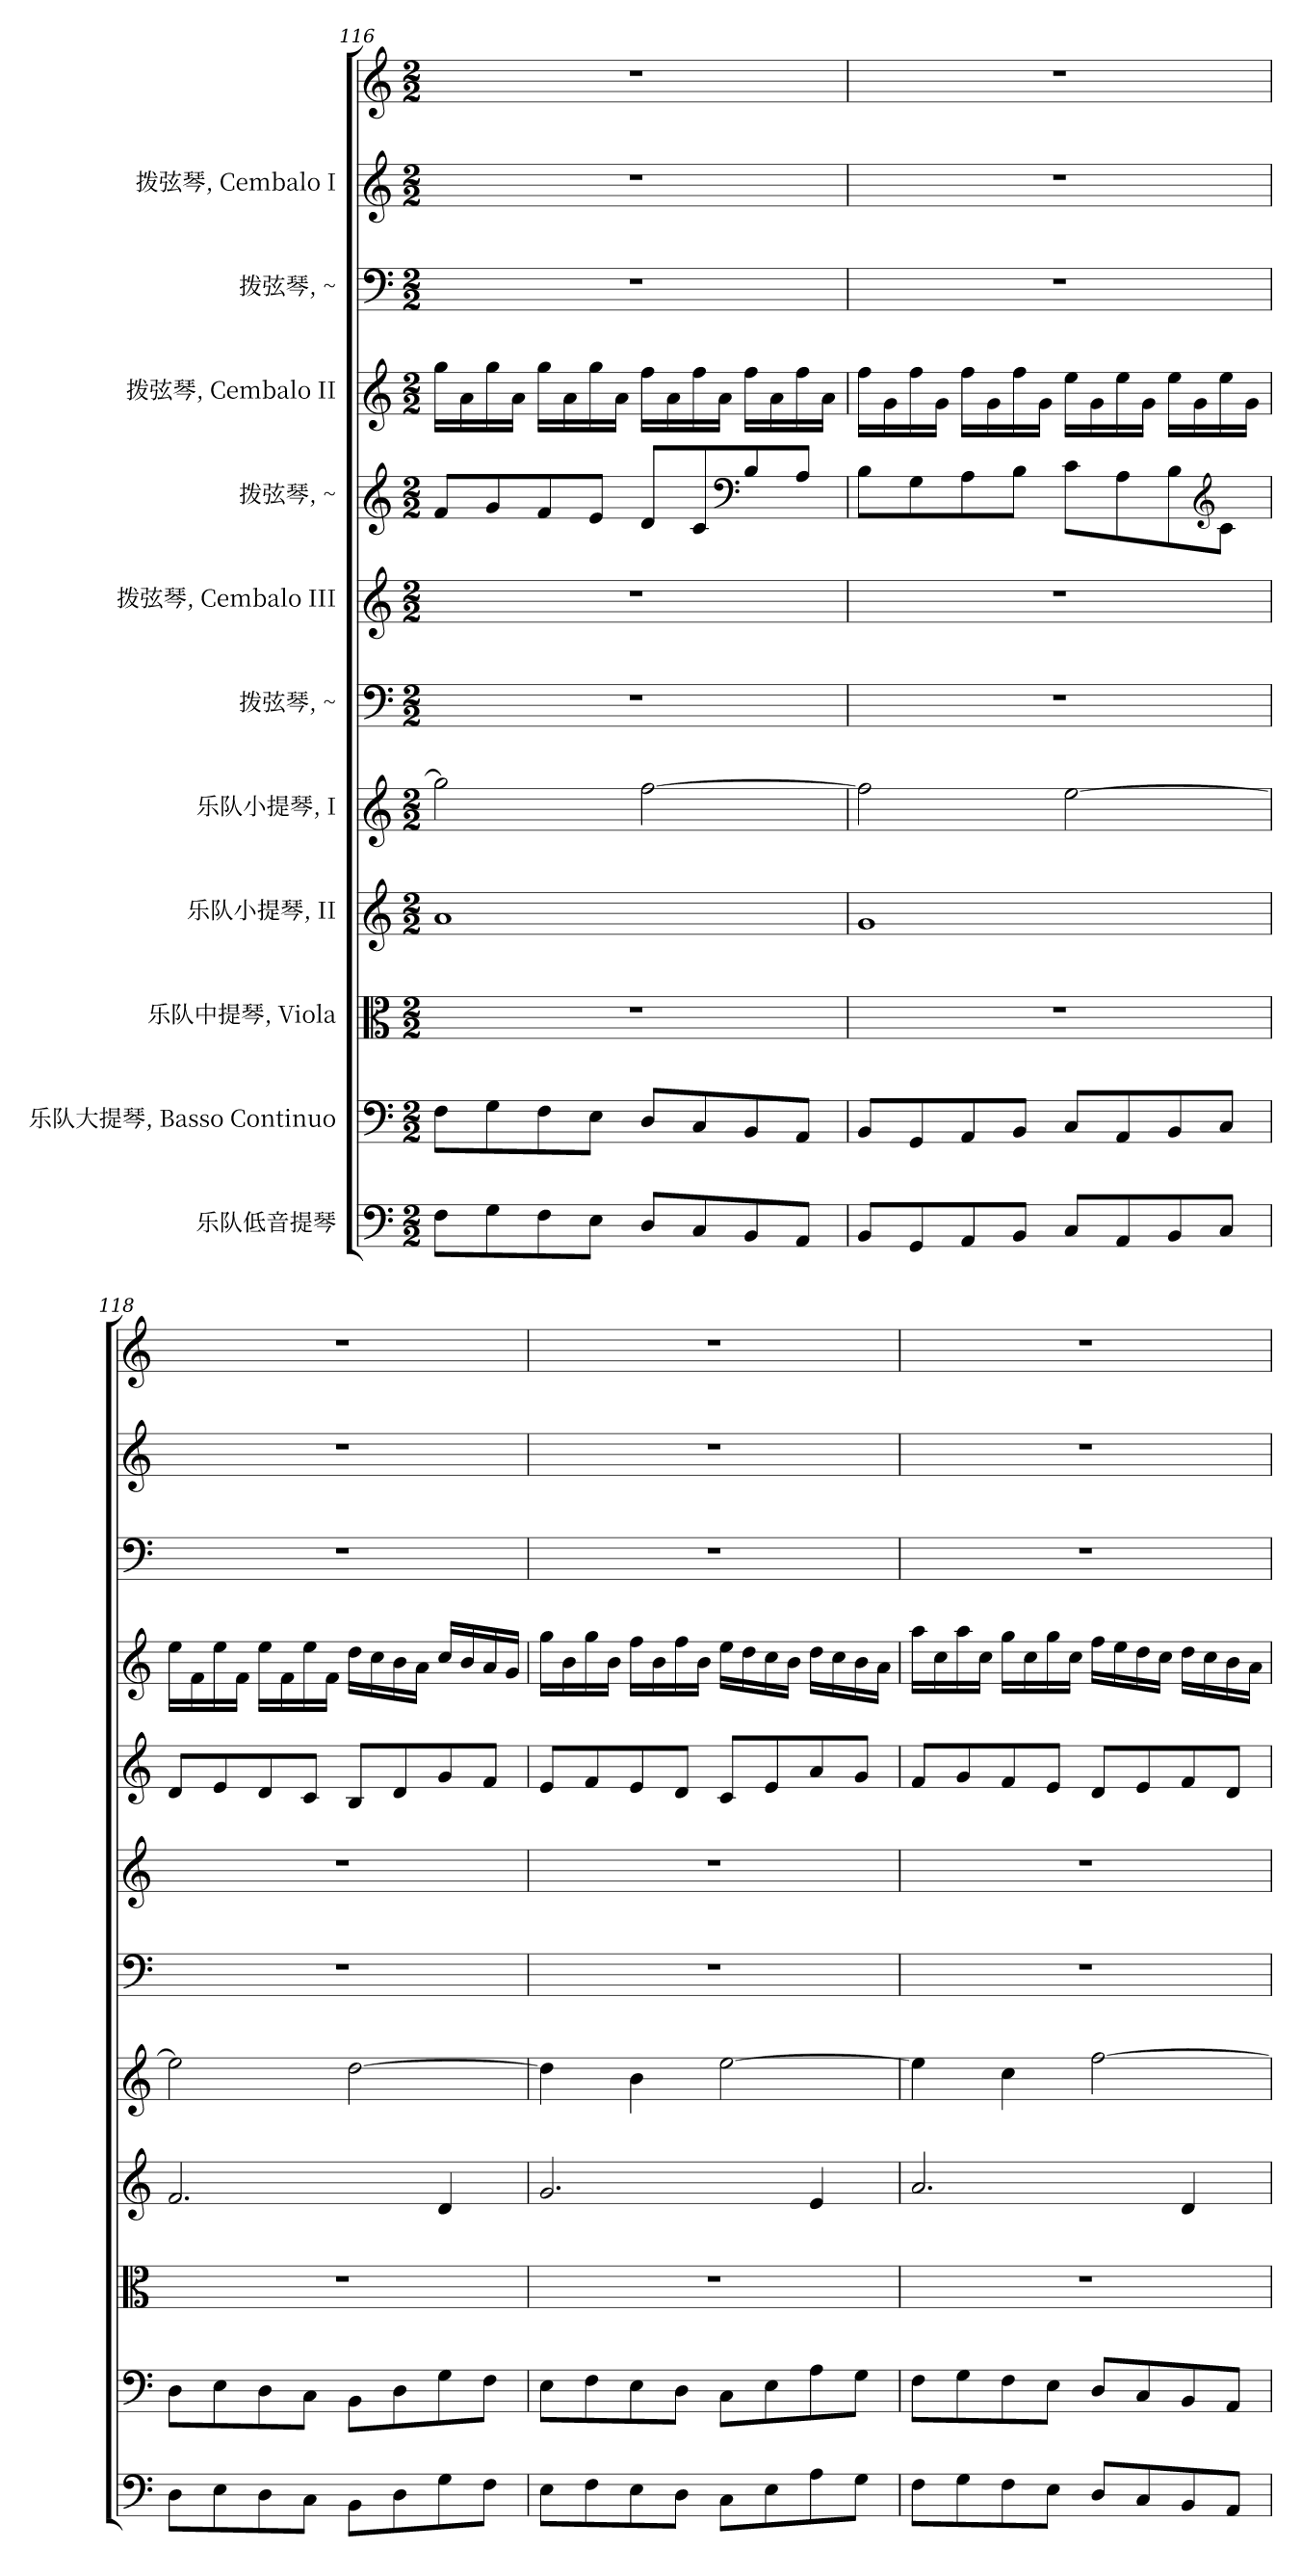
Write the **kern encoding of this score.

**kern	**kern	**kern	**kern	**kern	**kern	**kern	**kern	**kern	**kern	**kern	**kern
*part11	*part10	*part9	*part8	*part7	*part6	*part5	*part4	*part3	*part2	*part1	*part1
*staff12	*staff11	*staff10	*staff9	*staff8	*staff7	*staff6	*staff5	*staff4	*staff3	*staff2	*staff1
*I"乐队低音提琴	*I"乐队大提琴, Basso Continuo	*I"乐队中提琴, Viola	*I"乐队小提琴, II	*I"乐队小提琴, I	*I"拨弦琴, ~	*I"拨弦琴, Cembalo III	*I"拨弦琴, ~	*I"拨弦琴, Cembalo II	*I"拨弦琴, ~	*I"拨弦琴, Cembalo I	*
!!LO:PB:g=z
*clefF4	*clefF4	*clefC3	*clefG2	*clefG2	*clefF4	*clefG2	*clefG2	*clefG2	*clefF4	*clefG2	*clefG2
*ITrd7c12	*	*	*	*	*	*	*	*	*	*	*
*k[]	*k[]	*k[]	*k[]	*k[]	*k[]	*k[]	*k[]	*k[]	*k[]	*k[]	*k[]
*M2/2	*M2/2	*M2/2	*M2/2	*M2/2	*M2/2	*M2/2	*M2/2	*M2/2	*M2/2	*M2/2	*M2/2
=116	=116	=116	=116	=116	=116	=116	=116	=116	=116	=116	=116
8FF\L	8F\L	1r	1a	2gg\]	1r	1r	8f/L	16gg\LL	1r	1r	1r
.	.	.	.	.	.	.	.	16a\	.	.	.
8GG\	8G\	.	.	.	.	.	8g/	16gg\	.	.	.
.	.	.	.	.	.	.	.	16a\JJ	.	.	.
8FF\	8F\	.	.	.	.	.	8f/	16gg\LL	.	.	.
.	.	.	.	.	.	.	.	16a\	.	.	.
8EE\J	8E\J	.	.	.	.	.	8e/J	16gg\	.	.	.
.	.	.	.	.	.	.	.	16a\JJ	.	.	.
8DD/L	8D/L	.	.	[2ff\	.	.	8d/L	16ff\LL	.	.	.
.	.	.	.	.	.	.	.	16a\	.	.	.
8CC/	8C/	.	.	.	.	.	8c/	16ff\	.	.	.
.	.	.	.	.	.	.	.	16a\JJ	.	.	.
*	*	*	*	*	*	*	*clefF4	*	*	*	*
8BBB/	8BB/	.	.	.	.	.	8B/	16ff\LL	.	.	.
.	.	.	.	.	.	.	.	16a\	.	.	.
8AAA/J	8AA/J	.	.	.	.	.	8A/J	16ff\	.	.	.
.	.	.	.	.	.	.	.	16a\JJ	.	.	.
=117	=117	=117	=117	=117	=117	=117	=117	=117	=117	=117	=117
8BBB/L	8BB/L	1r	1g	2ff\]	1r	1r	8B\L	16ff\LL	1r	1r	1r
.	.	.	.	.	.	.	.	16g\	.	.	.
8GGG/	8GG/	.	.	.	.	.	8G\	16ff\	.	.	.
.	.	.	.	.	.	.	.	16g\JJ	.	.	.
8AAA/	8AA/	.	.	.	.	.	8A\	16ff\LL	.	.	.
.	.	.	.	.	.	.	.	16g\	.	.	.
8BBB/J	8BB/J	.	.	.	.	.	8B\J	16ff\	.	.	.
.	.	.	.	.	.	.	.	16g\JJ	.	.	.
8CC/L	8C/L	.	.	[2ee\	.	.	8c\L	16ee\LL	.	.	.
.	.	.	.	.	.	.	.	16g\	.	.	.
8AAA/	8AA/	.	.	.	.	.	8A\	16ee\	.	.	.
.	.	.	.	.	.	.	.	16g\JJ	.	.	.
8BBB/	8BB/	.	.	.	.	.	8B\	16ee\LL	.	.	.
.	.	.	.	.	.	.	.	16g\	.	.	.
*	*	*	*	*	*	*	*clefG2	*	*	*	*
8CC/J	8C/J	.	.	.	.	.	8c\J	16ee\	.	.	.
.	.	.	.	.	.	.	.	16g\JJ	.	.	.
!!LO:PB:g=z
=118	=118	=118	=118	=118	=118	=118	=118	=118	=118	=118	=118
8DD\L	8D\L	1r	2.f/	2ee\]	1r	1r	8d/L	16ee\LL	1r	1r	1r
.	.	.	.	.	.	.	.	16f\	.	.	.
8EE\	8E\	.	.	.	.	.	8e/	16ee\	.	.	.
.	.	.	.	.	.	.	.	16f\JJ	.	.	.
8DD\	8D\	.	.	.	.	.	8d/	16ee\LL	.	.	.
.	.	.	.	.	.	.	.	16f\	.	.	.
8CC\J	8C\J	.	.	.	.	.	8c/J	16ee\	.	.	.
.	.	.	.	.	.	.	.	16f\JJ	.	.	.
8BBB\L	8BB\L	.	.	[2dd\	.	.	8B/L	16dd\LL	.	.	.
.	.	.	.	.	.	.	.	16cc\	.	.	.
8DD\	8D\	.	.	.	.	.	8d/	16b\	.	.	.
.	.	.	.	.	.	.	.	16a\JJ	.	.	.
8GG\	8G\	.	4d/	.	.	.	8g/	16cc/LL	.	.	.
.	.	.	.	.	.	.	.	16b/	.	.	.
8FF\J	8F\J	.	.	.	.	.	8f/J	16a/	.	.	.
.	.	.	.	.	.	.	.	16g/JJ	.	.	.
=119	=119	=119	=119	=119	=119	=119	=119	=119	=119	=119	=119
8EE\L	8E\L	1r	2.g/	4dd\]	1r	1r	8e/L	16gg\LL	1r	1r	1r
.	.	.	.	.	.	.	.	16b\	.	.	.
8FF\	8F\	.	.	.	.	.	8f/	16gg\	.	.	.
.	.	.	.	.	.	.	.	16b\JJ	.	.	.
8EE\	8E\	.	.	4b\	.	.	8e/	16ff\LL	.	.	.
.	.	.	.	.	.	.	.	16b\	.	.	.
8DD\J	8D\J	.	.	.	.	.	8d/J	16ff\	.	.	.
.	.	.	.	.	.	.	.	16b\JJ	.	.	.
8CC\L	8C\L	.	.	[2ee\	.	.	8c/L	16ee\LL	.	.	.
.	.	.	.	.	.	.	.	16dd\	.	.	.
8EE\	8E\	.	.	.	.	.	8e/	16cc\	.	.	.
.	.	.	.	.	.	.	.	16b\JJ	.	.	.
8AA\	8A\	.	4e/	.	.	.	8a/	16dd\LL	.	.	.
.	.	.	.	.	.	.	.	16cc\	.	.	.
8GG\J	8G\J	.	.	.	.	.	8g/J	16b\	.	.	.
.	.	.	.	.	.	.	.	16a\JJ	.	.	.
!!LO:PB:g=z
=120	=120	=120	=120	=120	=120	=120	=120	=120	=120	=120	=120
8FF\L	8F\L	1r	2.a/	4ee\]	1r	1r	8f/L	16aa\LL	1r	1r	1r
.	.	.	.	.	.	.	.	16cc\	.	.	.
8GG\	8G\	.	.	.	.	.	8g/	16aa\	.	.	.
.	.	.	.	.	.	.	.	16cc\JJ	.	.	.
8FF\	8F\	.	.	4cc\	.	.	8f/	16gg\LL	.	.	.
.	.	.	.	.	.	.	.	16cc\	.	.	.
8EE\J	8E\J	.	.	.	.	.	8e/J	16gg\	.	.	.
.	.	.	.	.	.	.	.	16cc\JJ	.	.	.
8DD/L	8D/L	.	.	[2ff\	.	.	8d/L	16ff\LL	.	.	.
.	.	.	.	.	.	.	.	16ee\	.	.	.
8CC/	8C/	.	.	.	.	.	8e/	16dd\	.	.	.
.	.	.	.	.	.	.	.	16cc\JJ	.	.	.
8BBB/	8BB/	.	4d/	.	.	.	8f/	16dd\LL	.	.	.
.	.	.	.	.	.	.	.	16cc\	.	.	.
8AAA/J	8AA/J	.	.	.	.	.	8d/J	16b\	.	.	.
.	.	.	.	.	.	.	.	16a\JJ	.	.	.
=	=	=	=	=	=	=	=	=	=	=	=
*-	*-	*-	*-	*-	*-	*-	*-	*-	*-	*-	*-
